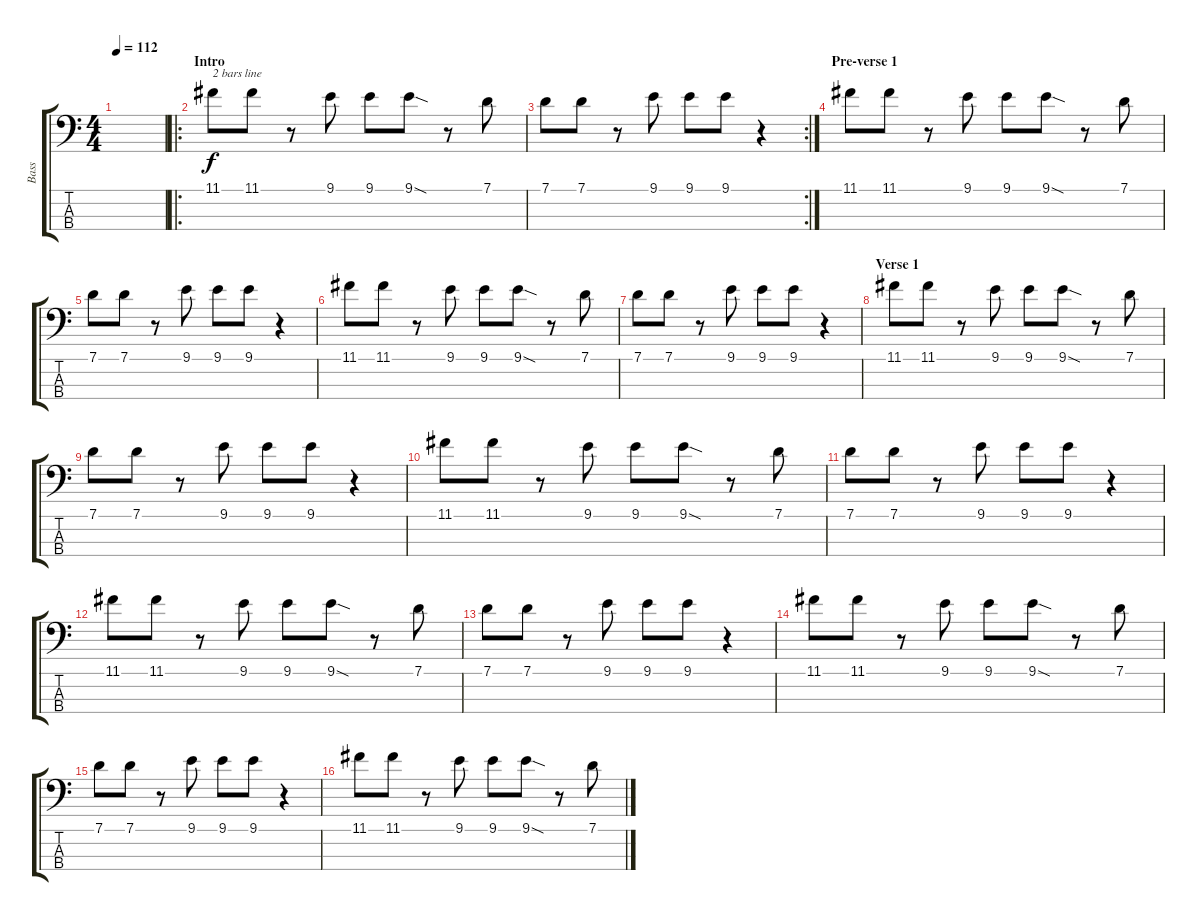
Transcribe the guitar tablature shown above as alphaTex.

\track ("Bass" "Bass") {instrument electricbassfinger}
\staff {score tabs}
\tuning (G2 D2 A1 E1) {hide}
\ts (4 4)
\tempo 112
\clef f4
\ks c
|
\ro
\section ("" "Intro")
11.1.8{txt "2 bars line"} 11.1.8 r.8 9.1.8 9.1.8 9.1{sod}.8 r.8 7.1.8 |
\rc 2
7.1.8 7.1.8 r.8 9.1.8 9.1.8 9.1.8 r.4 |
\section ("" "Pre-verse 1")
11.1.8 11.1.8 r.8 9.1.8 9.1.8 9.1{sod}.8 r.8 7.1.8 |
7.1.8 7.1.8 r.8 9.1.8 9.1.8 9.1.8 r.4 |
11.1.8 11.1.8 r.8 9.1.8 9.1.8 9.1{sod}.8 r.8 7.1.8 |
7.1.8 7.1.8 r.8 9.1.8 9.1.8 9.1.8 r.4 |
\section ("" "Verse 1")
11.1.8 11.1.8 r.8 9.1.8 9.1.8 9.1{sod}.8 r.8 7.1.8 |
7.1.8 7.1.8 r.8 9.1.8 9.1.8 9.1.8 r.4 |
11.1.8 11.1.8 r.8 9.1.8 9.1.8 9.1{sod}.8 r.8 7.1.8 |
7.1.8 7.1.8 r.8 9.1.8 9.1.8 9.1.8 r.4 |
11.1.8 11.1.8 r.8 9.1.8 9.1.8 9.1{sod}.8 r.8 7.1.8 |
7.1.8 7.1.8 r.8 9.1.8 9.1.8 9.1.8 r.4 |
11.1.8 11.1.8 r.8 9.1.8 9.1.8 9.1{sod}.8 r.8 7.1.8 |
7.1.8 7.1.8 r.8 9.1.8 9.1.8 9.1.8 r.4 |
11.1.8 11.1.8 r.8 9.1.8 9.1.8 9.1{sod}.8 r.8 7.1.8
